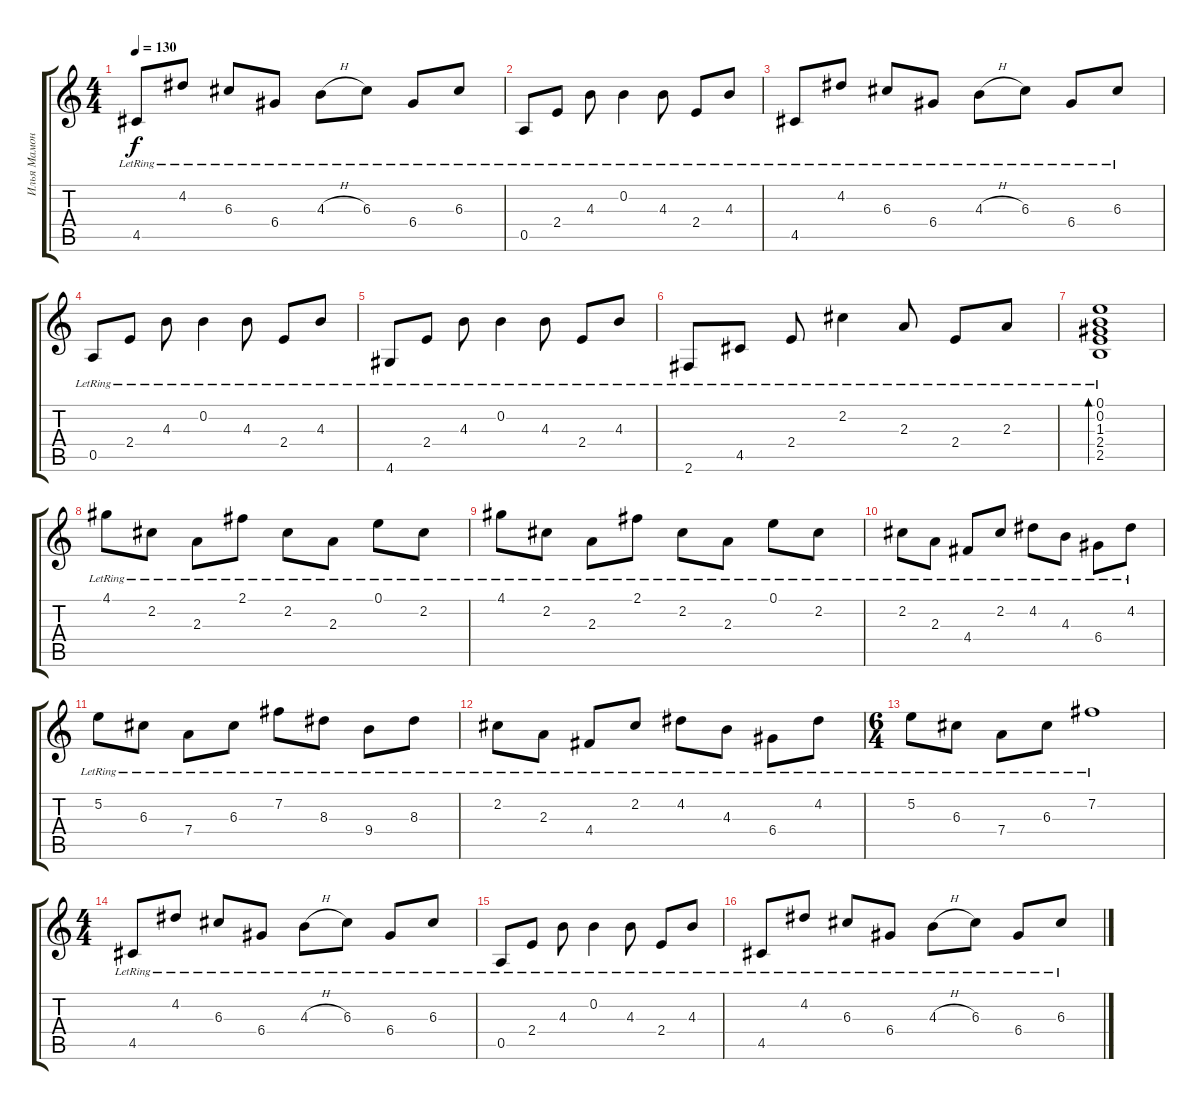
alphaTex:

\track ("Илья Мамонтов" "Илья Мамон") {instrument acousticguitarsteel}
\staff {score tabs}
\tuning (E4 B3 G3 D3 A2 E2) {hide}
\ts (4 4)
\tempo 130
\clef g2
\ks c
4.5{lr}.8{dy f} 4.2{lr}.8 6.3{lr}.8 6.4{lr}.8 4.3{h lr}.8 6.3{lr}.8 6.4{lr}.8 6.3{lr}.8 |
0.5{lr}.8 2.4{lr}.8 4.3{lr}.8 0.2{lr}.4 4.3{lr}.8 2.4{lr}.8 4.3{lr}.8 |
4.5{lr}.8 4.2{lr}.8 6.3{lr}.8 6.4{lr}.8 4.3{h lr}.8 6.3{lr}.8 6.4{lr}.8 6.3{lr}.8 |
0.5{lr}.8 2.4{lr}.8 4.3{lr}.8 0.2{lr}.4 4.3{lr}.8 2.4{lr}.8 4.3{lr}.8 |
4.6{lr}.8 2.4{lr}.8 4.3{lr}.8 0.2{lr}.4 4.3{lr}.8 2.4{lr}.8 4.3{lr}.8 |
2.6{lr}.8 4.5{lr}.8 2.4{lr}.8 2.2{lr}.4 2.3{lr}.8 2.4{lr}.8 2.3{lr}.8 |
(0.1{lr} 0.2{lr} 1.3{lr} 2.4{lr} 2.5{lr}).1{bd 60} |
4.1{lr}.8 2.2{lr}.8 2.3{lr}.8 2.1{lr}.8 2.2{lr}.8 2.3{lr}.8 0.1{lr}.8 2.2{lr}.8 |
4.1{lr}.8 2.2{lr}.8 2.3{lr}.8 2.1{lr}.8 2.2{lr}.8 2.3{lr}.8 0.1{lr}.8 2.2{lr}.8 |
2.2{lr}.8 2.3{lr}.8 4.4{lr}.8 2.2{lr}.8 4.2{lr}.8 4.3{lr}.8 6.4{lr}.8 4.2{lr}.8 |
5.2{lr}.8 6.3{lr}.8 7.4{lr}.8 6.3{lr}.8 7.2{lr}.8 8.3{lr}.8 9.4{lr}.8 8.3{lr}.8 |
2.2{lr}.8 2.3{lr}.8 4.4{lr}.8 2.2{lr}.8 4.2{lr}.8 4.3{lr}.8 6.4{lr}.8 4.2{lr}.8 |
\ts (6 4)
5.2{lr}.8 6.3{lr}.8 7.4{lr}.8 6.3{lr}.8 7.2{lr}.1 |
\ts (4 4)
4.5{lr}.8 4.2{lr}.8 6.3{lr}.8 6.4{lr}.8 4.3{h lr}.8 6.3{lr}.8 6.4{lr}.8 6.3{lr}.8 |
0.5{lr}.8 2.4{lr}.8 4.3{lr}.8 0.2{lr}.4 4.3{lr}.8 2.4{lr}.8 4.3{lr}.8 |
4.5{lr}.8 4.2{lr}.8 6.3{lr}.8 6.4{lr}.8 4.3{h lr}.8 6.3{lr}.8 6.4{lr}.8 6.3{lr}.8
